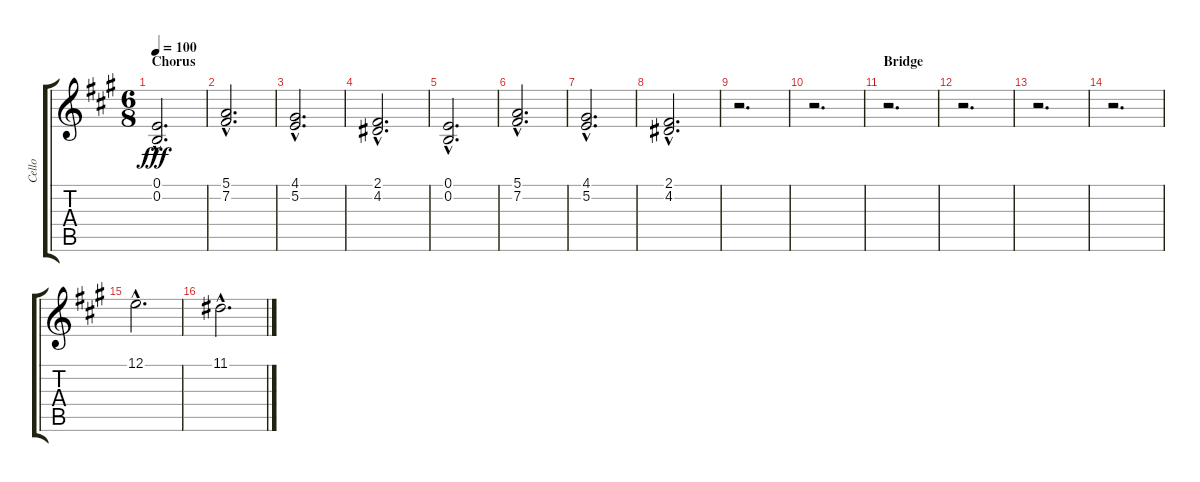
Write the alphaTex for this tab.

\track ("Cello" "Cello") {instrument cello}
\staff {score tabs}
\tuning (E4 B3 G3 D3 A2 E2) {hide}
\ts (6 8)
\section ("" "Chorus")
\tempo 100
\clef g2
\ks a
(0.1{hac} 0.2{hac}).2{d dy fff} |
(5.1{hac} 7.2{hac}).2{d} |
(4.1{hac} 5.2{hac}).2{d} |
(2.1{hac} 4.2{hac}).2{d} |
(0.1{hac} 0.2{hac}).2{d} |
(5.1{hac} 7.2{hac}).2{d} |
(4.1{hac} 5.2{hac}).2{d} |
(2.1{hac} 4.2{hac}).2{d} |
r.2{d} |
r.2{d} |
\section ("" "Bridge")
r.2{d} |
r.2{d} |
r.2{d} |
r.2{d} |
12.1{hac}.2{d} |
11.1{hac}.2{d}
